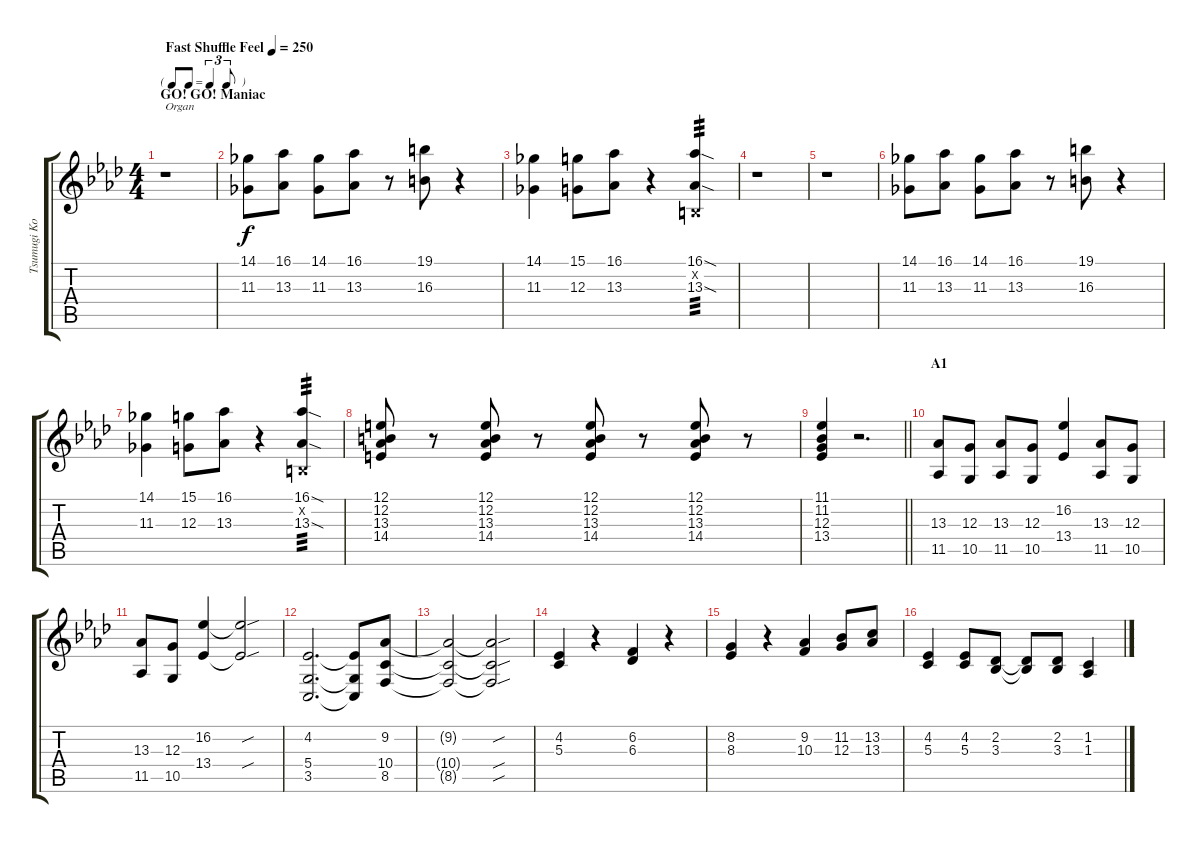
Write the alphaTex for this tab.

\track ("Tsumugi Kotobuki I" "Tsumugi Ko") {instrument lead2sawtooth}
\staff {score tabs}
\tuning (E4 B3 G3 D3 A2 E2) {hide}
\ts (4 4)
\tf triplet8th
\section ("" "GO! GO! Maniac")
\tempo (250 "Fast Shuffle Feel")
\clef g2
\ks ab
r.1{txt "Organ" dy f instrument lead2sawtooth} |
(14.1 11.3).8 (16.1 13.3).8 (14.1 11.3).8 (16.1 13.3).8 r.8 (19.1 16.3).8 r.4 |
(14.1 11.3).4 (15.1 12.3).8 (16.1 13.3).8 r.4 (16.1{sod} 0.2{x} 13.3{sod}).4{tp 3} |
r.1 |
r.1 |
(14.1 11.3).8 (16.1 13.3).8 (14.1 11.3).8 (16.1 13.3).8 r.8 (19.1 16.3).8 r.4 |
(14.1 11.3).4 (15.1 12.3).8 (16.1 13.3).8 r.4 (16.1{sod} 0.2{x} 13.3{sod}).4{tp 3} |
(12.1 12.2 13.3 14.4).8 r.8 (12.1 12.2 13.3 14.4).8 r.8 (12.1 12.2 13.3 14.4).8 r.8 (12.1 12.2 13.3 14.4).8 r.8 |
\barLineRight lightlight
(11.1 11.2 12.3 13.4).4 r.2{d} |
\section ("" "A1")
(13.3 11.5).8 (12.3 10.5).8 (13.3 11.5).8 (12.3 10.5).8 (16.2 13.4).4 (13.3 11.5).8 (12.3 10.5).8 |
(13.3 11.5).8 (12.3 10.5).8 (16.2 13.4).4 (16.2{sou t} 13.4{sou t}).2 |
(4.2 5.4 3.5).2{d} (4.2{t} 5.4{t} 3.5{t}).8 (9.2 10.4 8.5).8 |
(9.2{t} 10.4{t} 8.5{t}).2 (9.2{sou t} 10.4{sou t} 8.5{sou t}).2 |
(4.2 5.3).4 r.4 (6.2 6.3).4 r.4 |
(8.2 8.3).4 r.4 (9.2 10.3).4 (11.2 12.3).8 (13.2 13.3).8 |
(4.2 5.3).4 (4.2 5.3).8 (2.2 3.3).8 (2.2{t} 3.3{t}).8 (2.2 3.3).8 (1.2 1.3).4
